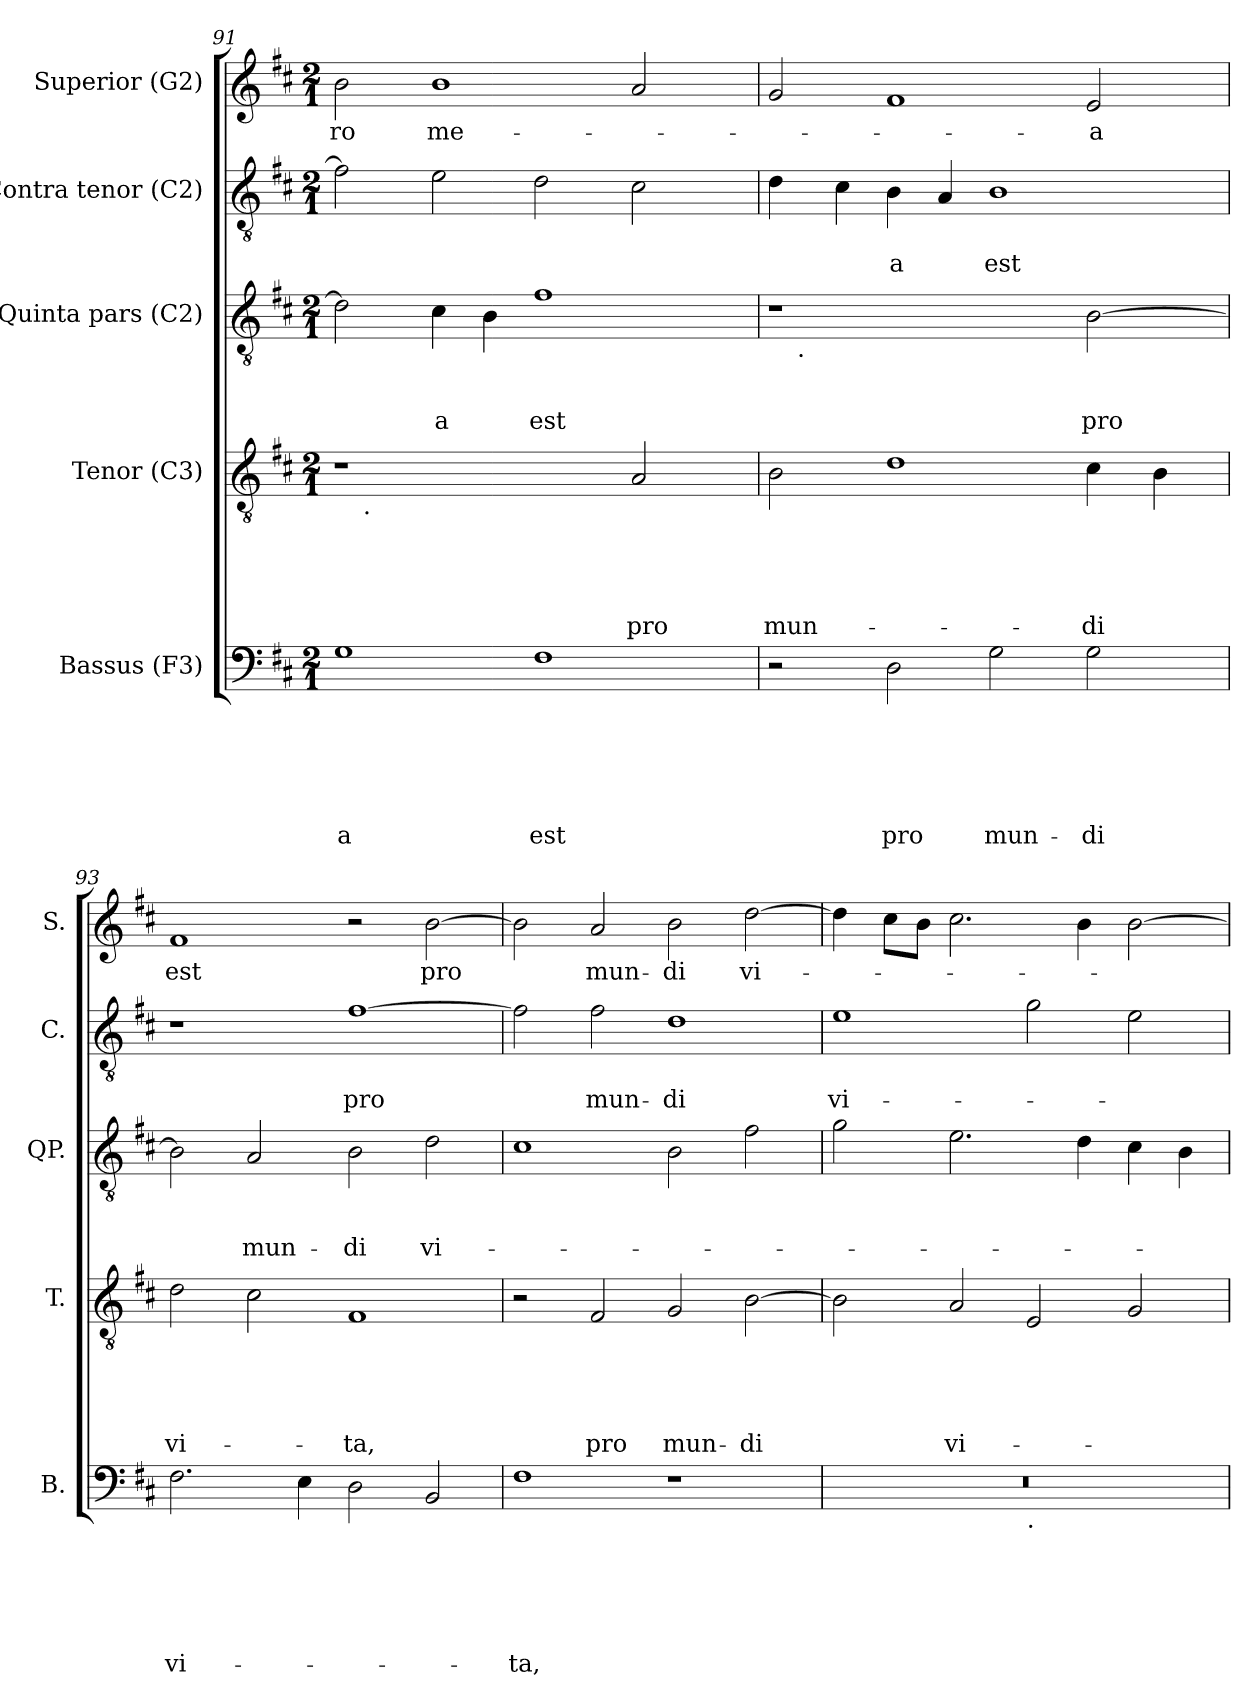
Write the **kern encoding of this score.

**kern	**text	**text	**text	**text	**text	**text	**kern	**text	**text	**text	**text	**text	**kern	**text	**text	**text	**kern	**text	**text	**kern	**text
*part5	*part5	*part5	*part5	*part5	*part5	*part5	*part4	*part4	*part4	*part4	*part4	*part4	*part3	*part3	*part3	*part3	*part2	*part2	*part2	*part1	*part1
*staff5	*staff5	*staff5	*staff5	*staff5	*staff5	*staff5	*staff4	*staff4	*staff4	*staff4	*staff4	*staff4	*staff3	*staff3	*staff3	*staff3	*staff2	*staff2	*staff2	*staff1	*staff1
*I"Bassus (F3)	*	*	*	*	*	*	*I"Tenor (C3)	*	*	*	*	*	*I"Quinta pars (C2)	*	*	*	*I"Contra tenor (C2)	*	*	*I"Superior (G2)	*
*I'B.	*	*	*	*	*	*	*I'T.	*	*	*	*	*	*I'QP.	*	*	*	*I'C.	*	*	*I'S.	*
*clefF4	*	*	*	*	*	*	*clefGv2	*	*	*	*	*	*clefGv2	*	*	*	*clefGv2	*	*	*clefG2	*
*k[f#c#]	*	*	*	*	*	*	*k[f#c#]	*	*	*	*	*	*k[f#c#]	*	*	*	*k[f#c#]	*	*	*k[f#c#]	*
*D:	*	*	*	*	*	*	*D:	*	*	*	*	*	*D:	*	*	*	*D:	*	*	*D:	*
*M2/1	*	*	*	*	*	*	*M2/1	*	*	*	*	*	*M2/1	*	*	*	*M2/1	*	*	*M2/1	*
=91	=91	=91	=91	=91	=91	=91	=91	=91	=91	=91	=91	=91	=91	=91	=91	=91	=91	=91	=91	=91	=91
!	!	!	!	!	!	!LO:LY:b:rj	!	!	!	!	!	!	!	!	!	!	!	!	!	!	!LO:LY:b
*	*	*	*	*	*	*	*^	*	*	*	*	*	*	*	*	*	*	*	*	*	*
1G	.	.	.	.	.	-a	1r	16.ryy	.	.	.	.	.	2d\]	.	.	.	2f#\]	.	.	2b\	-ro
!	!	!	!	!	!	!	!	!LO:TX:b:t=.	!	!	!	!	!	!	!	!	!	!	!	!	!	!
.	.	.	.	.	.	.	.	1ryy	.	.	.	.	.	.	.	.	.	.	.	.	.	.
!	!	!	!	!	!	!	!	!	!	!	!	!	!	!	!	!	!LO:LY:b	!	!	!	!	!LO:LY:b
.	.	.	.	.	.	.	.	.	.	.	.	.	.	4c#\	.	.	-a	2e\	.	.	1b	me-
.	.	.	.	.	.	.	.	.	.	.	.	.	.	4B\	.	.	.	.	.	.	.	.
!	!	!	!	!	!	!LO:LY:b	!	!	!	!	!	!	!	!	!	!	!LO:LY:b	!	!	!	!	!
1F#	.	.	.	.	.	est	2ryy	.	.	.	.	.	.	1f#	.	.	est	2d\	.	.	.	.
.	.	.	.	.	.	.	.	2ryy	.	.	.	.	.	.	.	.	.	.	.	.	.	.
!	!	!	!	!	!	!	!	!	!	!	!	!	!LO:LY:b	!	!	!	!	!	!	!	!	!
.	.	.	.	.	.	.	2A/	.	.	.	.	.	pro	.	.	.	.	2c#\	.	.	2a/	.
.	.	.	.	.	.	.	.	4ryy	.	.	.	.	.	.	.	.	.	.	.	.	.	.
.	.	.	.	.	.	.	.	8ryy	.	.	.	.	.	.	.	.	.	.	.	.	.	.
.	.	.	.	.	.	.	.	32ryy	.	.	.	.	.	.	.	.	.	.	.	.	.	.
!!LO:LB:g=z
=92	=92	=92	=92	=92	=92	=92	=92	=92	=92	=92	=92	=92	=92	=92	=92	=92	=92	=92	=92	=92	=92	=92
!	!	!	!	!	!	!	!	!	!	!	!	!	!LO:LY:b	!	!	!	!	!	!	!	!	!
*	*	*	*	*	*	*	*v	*v	*	*	*	*	*	*^	*	*	*	*	*	*	*	*
2r	.	.	.	.	.	.	2B\	.	.	.	.	mun-	1r	16.ryy	.	.	.	4d\	.	.	2g/	.
!	!	!	!	!	!	!	!	!	!	!	!	!	!	!LO:TX:b:t=.	!	!	!	!	!	!	!	!
.	.	.	.	.	.	.	.	.	.	.	.	.	.	1ryy	.	.	.	.	.	.	.	.
.	.	.	.	.	.	.	.	.	.	.	.	.	.	.	.	.	.	4c#\	.	.	.	.
!	!	!	!	!	!	!LO:LY:b	!	!	!	!	!	!	!	!	!	!	!	!	!	!LO:LY:b	!	!
2D\	.	.	.	.	.	pro	1d	.	.	.	.	.	.	.	.	.	.	4B\	.	-a	1f#	.
.	.	.	.	.	.	.	.	.	.	.	.	.	.	.	.	.	.	4A/	.	.	.	.
!	!	!	!	!	!	!LO:LY:b	!	!	!	!	!	!	!	!	!	!	!	!	!	!LO:LY:b	!	!
2G\	.	.	.	.	.	mun-	.	.	.	.	.	.	2ryy	.	.	.	.	1B	.	est	.	.
.	.	.	.	.	.	.	.	.	.	.	.	.	.	2ryy	.	.	.	.	.	.	.	.
!	!	!	!	!	!	!LO:LY:b	!	!	!	!	!	!LO:LY:b	!	!	!	!	!LO:LY:b	!	!	!	!	!LO:LY:b
2G\	.	.	.	.	.	-di	4c#\	.	.	.	.	-di	[>2B\	.	.	.	pro	.	.	.	2e/	-a
.	.	.	.	.	.	.	.	.	.	.	.	.	.	4ryy	.	.	.	.	.	.	.	.
.	.	.	.	.	.	.	4B\	.	.	.	.	.	.	.	.	.	.	.	.	.	.	.
.	.	.	.	.	.	.	.	.	.	.	.	.	.	8ryy	.	.	.	.	.	.	.	.
.	.	.	.	.	.	.	.	.	.	.	.	.	.	32ryy	.	.	.	.	.	.	.	.
=93	=93	=93	=93	=93	=93	=93	=93	=93	=93	=93	=93	=93	=93	=93	=93	=93	=93	=93	=93	=93	=93	=93
!	!	!	!	!	!	!LO:LY:b	!	!	!	!	!	!LO:LY:b	!	!	!	!	!	!	!	!	!	!LO:LY:b
*	*	*	*	*	*	*	*	*	*	*	*	*	*v	*v	*	*	*	*	*	*	*	*
2.F#\	.	.	.	.	.	vi-	2d\	.	.	.	.	vi-	2B\]	.	.	.	1r	.	.	1f#	est
!	!	!	!	!	!	!	!	!	!	!	!	!	!	!	!	!LO:LY:b	!	!	!	!	!
.	.	.	.	.	.	.	2c#\	.	.	.	.	.	2A/	.	.	mun-	.	.	.	.	.
4E\	.	.	.	.	.	.	.	.	.	.	.	.	.	.	.	.	.	.	.	.	.
!	!	!	!	!	!	!	!	!	!	!	!	!LO:LY:b	!	!	!	!LO:LY:b	!	!	!LO:LY:b	!	!
2D\	.	.	.	.	.	.	1F#	.	.	.	.	-ta,	2B\	.	.	-di	[>1f#	.	pro	2r	.
!	!	!	!	!	!	!	!	!	!	!	!	!	!	!	!	!LO:LY:b	!	!	!	!	!LO:LY:b
2BB/	.	.	.	.	.	.	.	.	.	.	.	.	2d\	.	.	vi-	.	.	.	[>2b\	pro
=94	=94	=94	=94	=94	=94	=94	=94	=94	=94	=94	=94	=94	=94	=94	=94	=94	=94	=94	=94	=94	=94
!	!	!	!	!	!	!LO:LY:b	!	!	!	!	!	!	!	!	!	!	!	!	!	!	!
1F#	.	.	.	.	.	-ta,	2r	.	.	.	.	.	1c#	.	.	.	2f#\]	.	.	2b\]	.
!	!	!	!	!	!	!	!	!	!	!	!	!LO:LY:b	!	!	!	!	!	!	!LO:LY:b	!	!LO:LY:b
.	.	.	.	.	.	.	2F#/	.	.	.	.	pro	.	.	.	.	2f#\	.	mun-	2a/	mun-
!	!	!	!	!	!	!	!	!	!	!	!	!LO:LY:b	!	!	!	!	!	!	!LO:LY:b	!	!LO:LY:b
1r	.	.	.	.	.	.	2G/	.	.	.	.	mun-	2B\	.	.	.	1d	.	-di	2b\	-di
!	!	!	!	!	!	!	!	!	!	!	!	!LO:LY:b	!	!	!	!	!	!	!	!	!LO:LY:b
.	.	.	.	.	.	.	[>2B\	.	.	.	.	-di	2f#\	.	.	.	.	.	.	[>2dd\	vi-
=95	=95	=95	=95	=95	=95	=95	=95	=95	=95	=95	=95	=95	=95	=95	=95	=95	=95	=95	=95	=95	=95
!	!	!	!	!	!	!	!	!	!	!	!	!	!	!	!	!	!	!	!LO:LY:b	!	!
*^	*	*	*	*	*	*	*	*	*	*	*	*	*	*	*	*	*	*	*	*	*
0r	1ryy	.	.	.	.	.	.	2B\]	.	.	.	.	.	2g\	.	.	.	1e	.	vi-	4dd\]	.
.	.	.	.	.	.	.	.	.	.	.	.	.	.	.	.	.	.	.	.	.	8cc#\L	.
.	.	.	.	.	.	.	.	.	.	.	.	.	.	.	.	.	.	.	.	.	8b\J	.
!	!	!	!	!	!	!	!	!	!	!	!	!	!LO:LY:b	!	!	!	!	!	!	!	!	!
.	.	.	.	.	.	.	.	2A/	.	.	.	.	vi-	2.e\	.	.	.	.	.	.	2.cc#\	.
!	!LO:TX:b:t=.	!	!	!	!	!	!	!	!	!	!	!	!	!	!	!	!	!	!	!	!	!
.	1ryy	.	.	.	.	.	.	2E/	.	.	.	.	.	.	.	.	.	2g\	.	.	.	.
.	.	.	.	.	.	.	.	.	.	.	.	.	.	4d\	.	.	.	.	.	.	4b\	.
.	.	.	.	.	.	.	.	2G/	.	.	.	.	.	4c#\	.	.	.	2e\	.	.	[>2b\	.
.	.	.	.	.	.	.	.	.	.	.	.	.	.	4B\	.	.	.	.	.	.	.	.
*v	*v	*	*	*	*	*	*	*	*	*	*	*	*	*	*	*	*	*	*	*	*	*
=	=	=	=	=	=	=	=	=	=	=	=	=	=	=	=	=	=	=	=	=	=
*-	*-	*-	*-	*-	*-	*-	*-	*-	*-	*-	*-	*-	*-	*-	*-	*-	*-	*-	*-	*-	*-
